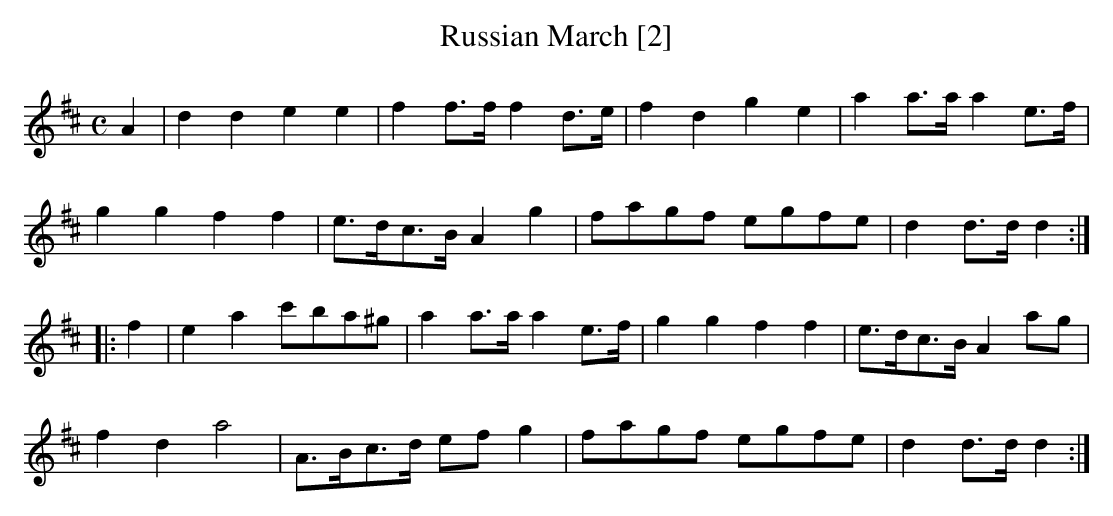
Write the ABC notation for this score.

X:1
T:Russian March [2]
M:C
L:1/8
K:D
A2|d2d2e2e2|f2 f>f f2 d>e|f2d2g2e2|a2 a>a a2 e>f|
g2g2f2f2|e>dc>B A2g2|fagf egfe|d2 d>d d2:|
|:f2|e2a2 c'ba^g|a2 a>a a2 e>f|g2g2f2f2|e>dc>B A2 ag|
f2d2a4|A>Bc>d ef g2|fagf egfe|d2 d>d d2:|]
